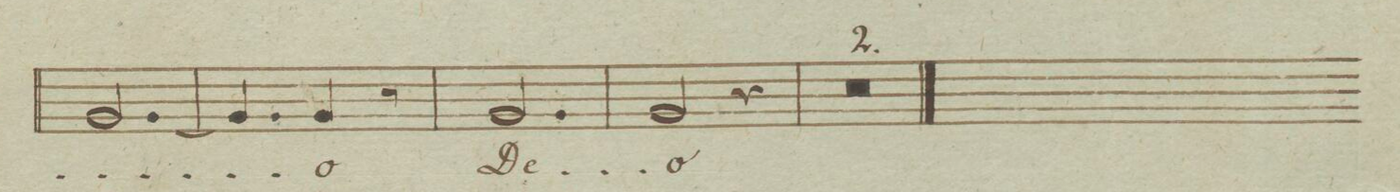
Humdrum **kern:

**kern	**text	**dynam
*I"Basso.	*	*
*clefF4	*	*
*k[b-e-]	*	*
*met(c)	*	*
*M6/8	*	*
2.BB-/_	.	.
=220	=220	=220
4.BB-/]	.	.
4BB-/	-o	.
8r	.	.
=221	=221	=221
2.BB-/	De-	.
=222	=222	=222
2BB-/	-o.	.
4r	.	.
=223	=223	=223
1.r	.	.
=224	=224	=224
==	==	==
*-	*-	*-
